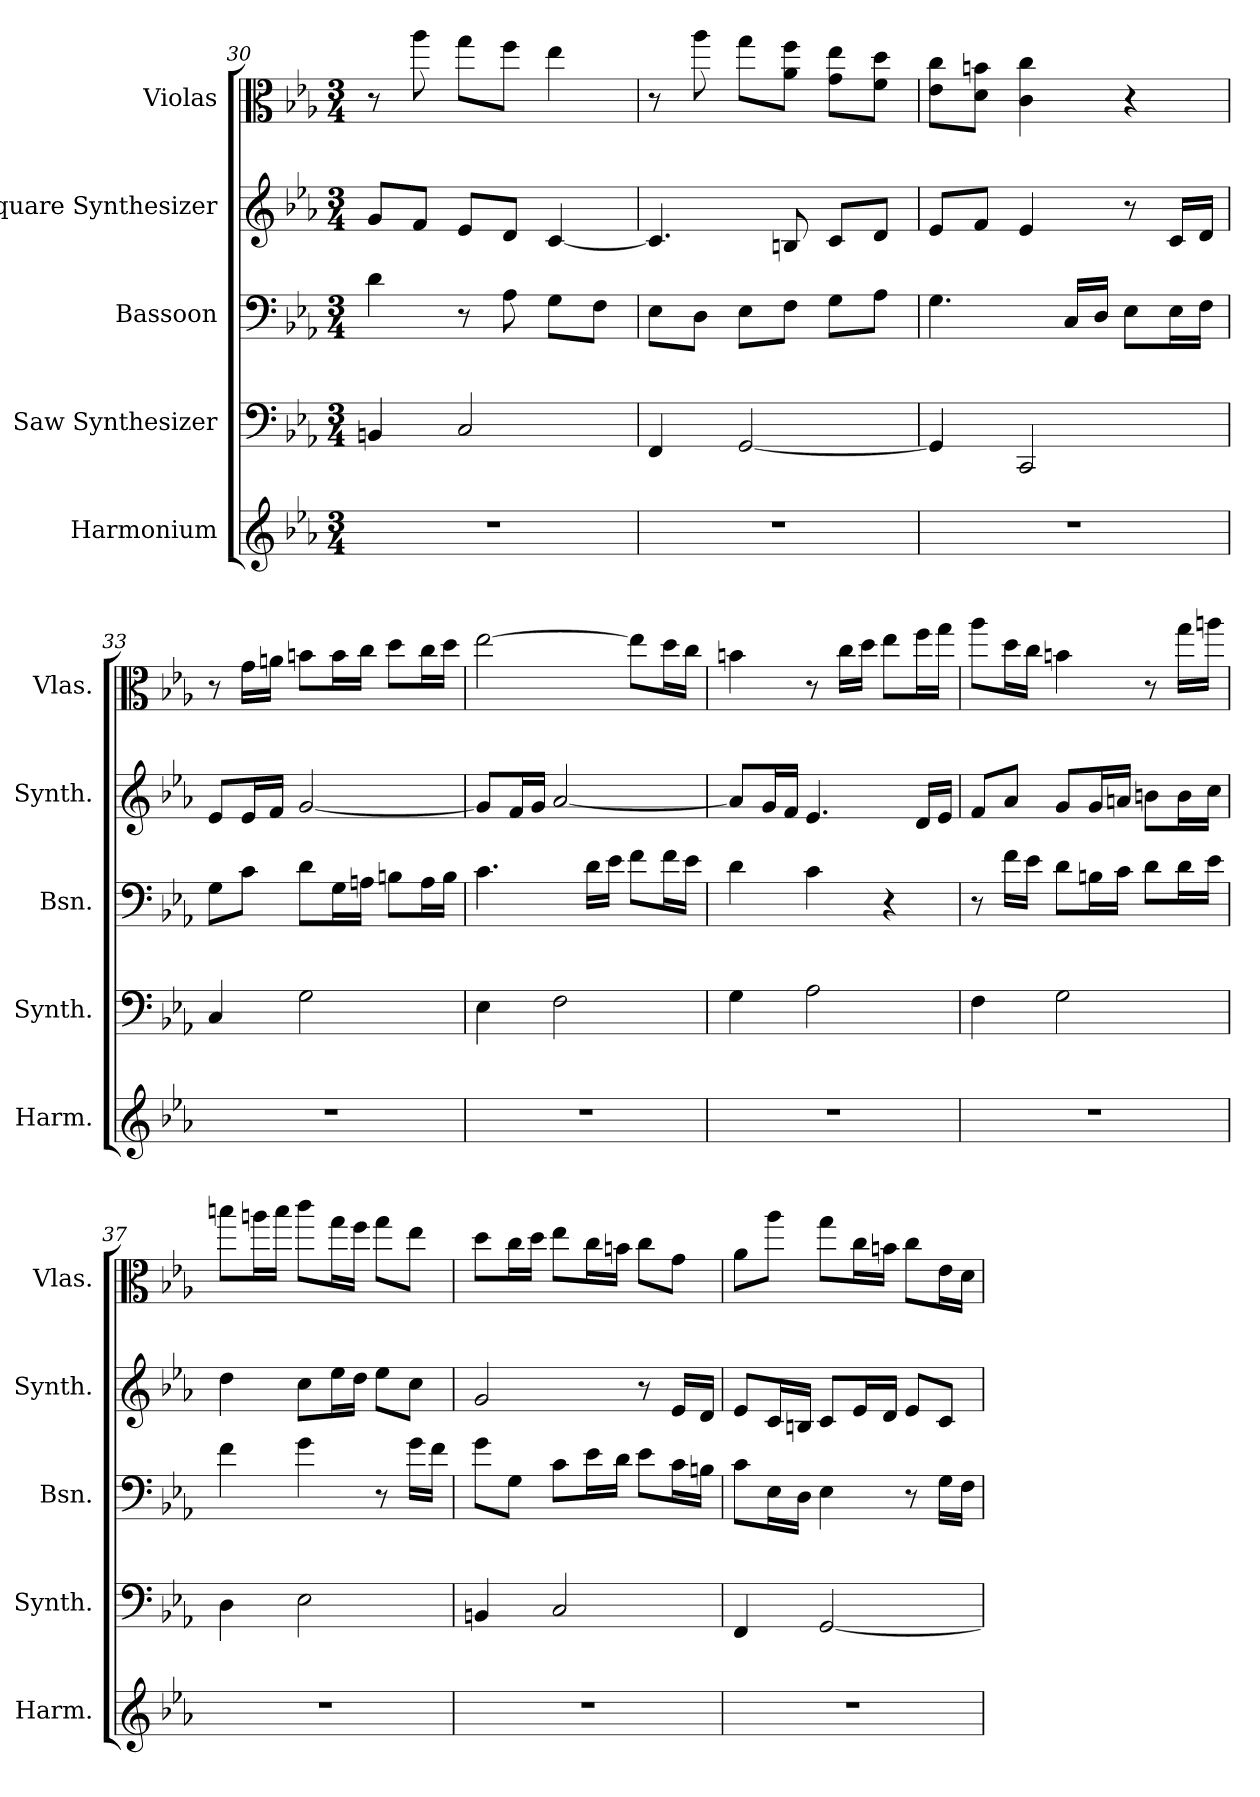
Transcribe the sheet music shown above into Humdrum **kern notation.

**kern	**kern	**kern	**kern	**kern
*part5	*part4	*part3	*part2	*part1
*staff5	*staff4	*staff3	*staff2	*staff1
*I"Harmonium	*I"Saw Synthesizer	*I"Bassoon	*I"Square Synthesizer	*I"Violas
*I'Harm.	*I'Synth.	*I'Bsn.	*I'Synth.	*I'Vlas.
*clefG2	*clefF4	*clefF4	*clefG2	*clefC3
*k[b-e-a-]	*k[b-e-a-]	*k[b-e-a-]	*k[b-e-a-]	*k[b-e-a-]
*M3/4	*M3/4	*M3/4	*M3/4	*M3/4
=30	=30	=30	=30	=30
2.r	4BBn/	4d\	8g/L	8r
.	.	.	8f/J	8aa-\
.	2C/	8r	8e-/L	8gg\L
.	.	8A-\	8d/J	8ff\J
.	.	8G\L	[4c/	4ee-\
.	.	8F\J	.	.
=31	=31	=31	=31	=31
2.r	4FF/	8E-\L	4.c/]	8r
.	.	8D\J	.	8aa-\
.	[2GG/	8E-\L	.	8gg\L
.	.	8F\J	8Bn/	8a-\ 8ff\J
.	.	8G\L	8c/L	8g\ 8ee-\L
.	.	8A-\J	8d/J	8f\ 8dd\J
=32	=32	=32	=32	=32
2.r	4GG/]	4.G\	8e-/L	8e-\ 8cc\L
.	.	.	8f/J	8d\ 8bn\J
.	2CC/	.	4e-/	4c\ 4cc\
.	.	16C/LL	.	.
.	.	16D/JJ	.	.
.	.	8E-\L	8r	4r
.	.	16E-\L	16c/LL	.
.	.	16F\JJ	16d/JJ	.
!!LO:PB:g=z
=33	=33	=33	=33	=33
2.r	4C/	8G\L	8e-/L	8r
.	.	8c\J	16e-/L	16g\LL
.	.	.	16f/JJ	16an\JJ
.	2G\	8d\L	[2g/	8bn\L
.	.	16G\L	.	16b\L
.	.	16An\JJ	.	16cc\JJ
.	.	8Bn\L	.	8dd\L
.	.	16A\L	.	16cc\L
.	.	16B\JJ	.	16dd\JJ
=34	=34	=34	=34	=34
2.r	4E-\	4.c\	8g/L]	[2ee-\
.	.	.	16f/L	.
.	.	.	16g/JJ	.
.	2F\	.	[2a-/	.
.	.	16d\LL	.	.
.	.	16e-\JJ	.	.
.	.	8f\L	.	8ee-\L]
.	.	16f\L	.	16dd\L
.	.	16e-\JJ	.	16cc\JJ
=35	=35	=35	=35	=35
2.r	4G\	4d\	8a-/L]	4bn\
.	.	.	16g/L	.
.	.	.	16f/JJ	.
.	2A-\	4c\	4.e-/	8r
.	.	.	.	16cc\LL
.	.	.	.	16dd\JJ
.	.	4r	.	8ee-\L
.	.	.	16d/LL	16ff\L
.	.	.	16e-/JJ	16gg\JJ
!!LO:LB:g=z
=36	=36	=36	=36	=36
2.r	4F\	8r	8f/L	8aa-\L
.	.	16f\LL	8a-/J	16dd\L
.	.	16e-\JJ	.	16cc\JJ
.	2G\	8d\L	8g/L	4bn\
.	.	16Bn\L	16g/L	.
.	.	16c\JJ	16an/JJ	.
.	.	8d\L	8bn\L	8r
.	.	16d\L	16b\L	16gg\LL
.	.	16e-\JJ	16cc\JJ	16aan\JJ
=37	=37	=37	=37	=37
2.r	4D\	4f\	4dd\	8bbn\L
.	.	.	.	16aan\L
.	.	.	.	16bb\JJ
.	2E-\	4g\	8cc\L	8ccc\L
.	.	.	16ee-\L	16gg\L
.	.	.	16dd\JJ	16ff\JJ
.	.	8r	8ee-\L	8gg\L
.	.	16g\LL	8cc\J	8ee-\J
.	.	16f\JJ	.	.
=38	=38	=38	=38	=38
2.r	4BBn/	8g\L	2g/	8dd\L
.	.	8G\J	.	16cc\L
.	.	.	.	16dd\JJ
.	2C/	8c\L	.	8ee-\L
.	.	16e-\L	.	16cc\L
.	.	16d\JJ	.	16bn\JJ
.	.	8e-\L	8r	8cc\L
.	.	16c\L	16e-/LL	8g\J
.	.	16Bn\JJ	16d/JJ	.
!!LO:PB:g=z
=39	=39	=39	=39	=39
2.r	4FF/	8c\L	8e-/L	8a-\L
.	.	16E-\L	16c/L	8aa-\J
.	.	16D\JJ	16Bn/JJ	.
.	[2GG/	4E-\	8c/L	8gg\L
.	.	.	16e-/L	16cc\L
.	.	.	16d/JJ	16bn\JJ
.	.	8r	8e-/L	8cc\L
.	.	16G\LL	8c/J	16e-\L
.	.	16F\JJ	.	16d\JJ
=	=	=	=	=
*-	*-	*-	*-	*-
